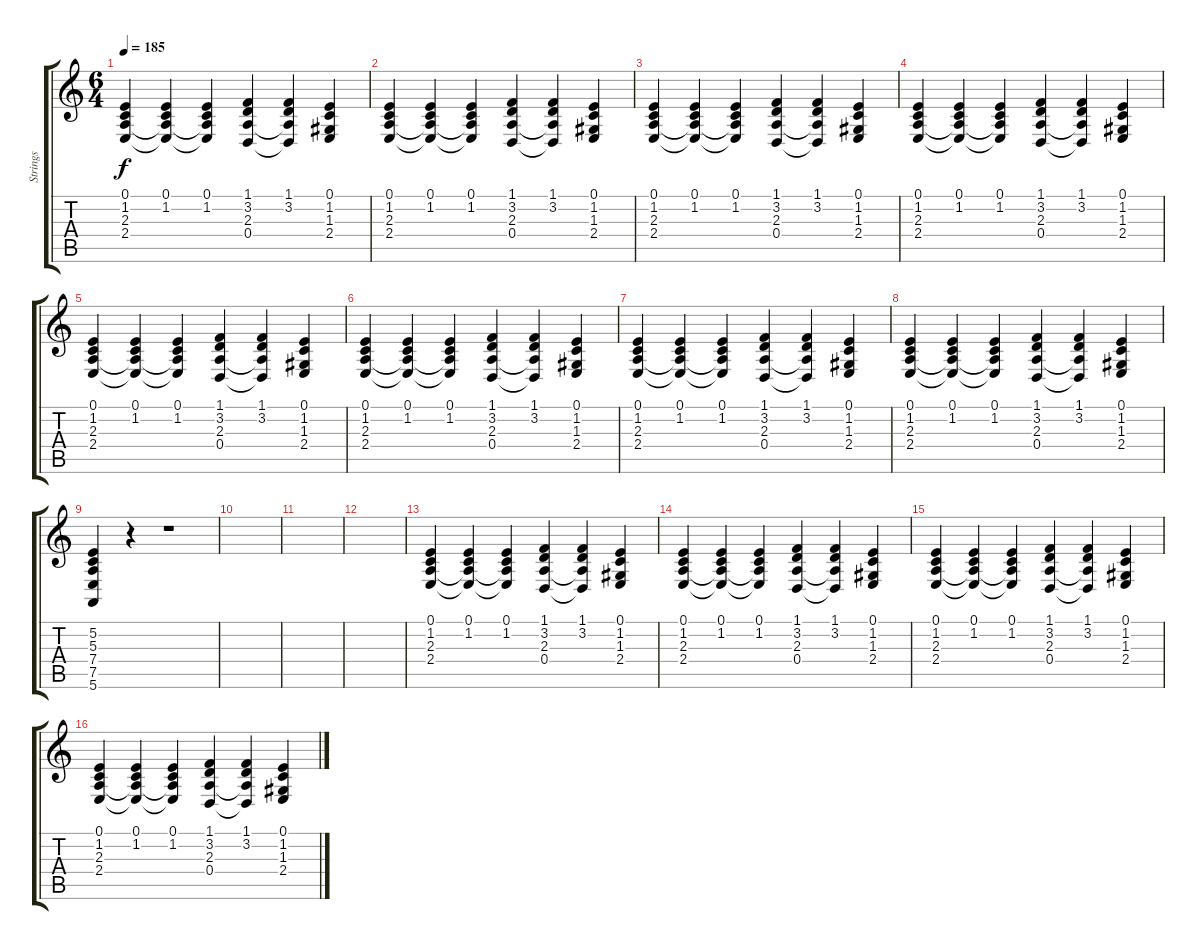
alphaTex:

\track ("Strings" "Strings") {instrument synthstrings1}
\staff {score tabs}
\tuning (E4 B3 G3 D3 A2 E2) {hide}
\ts (6 4)
\tempo 185
\clef g2
\ks c
(0.1 1.2 2.3 2.4).4{dy f} (0.1 1.2 2.3{t} 2.4{t}).4 (0.1 1.2 2.3{t} 2.4{t}).4 (1.1 3.2 2.3 0.4).4 (1.1 3.2 2.3{t} 0.4{t}).4 (0.1 1.2 1.3 2.4).4 |
(0.1 1.2 2.3 2.4).4 (0.1 1.2 2.3{t} 2.4{t}).4 (0.1 1.2 2.3{t} 2.4{t}).4 (1.1 3.2 2.3 0.4).4 (1.1 3.2 2.3{t} 0.4{t}).4 (0.1 1.2 1.3 2.4).4 |
(0.1 1.2 2.3 2.4).4 (0.1 1.2 2.3{t} 2.4{t}).4 (0.1 1.2 2.3{t} 2.4{t}).4 (1.1 3.2 2.3 0.4).4 (1.1 3.2 2.3{t} 0.4{t}).4 (0.1 1.2 1.3 2.4).4 |
(0.1 1.2 2.3 2.4).4 (0.1 1.2 2.3{t} 2.4{t}).4 (0.1 1.2 2.3{t} 2.4{t}).4 (1.1 3.2 2.3 0.4).4 (1.1 3.2 2.3{t} 0.4{t}).4 (0.1 1.2 1.3 2.4).4 |
(0.1 1.2 2.3 2.4).4 (0.1 1.2 2.3{t} 2.4{t}).4 (0.1 1.2 2.3{t} 2.4{t}).4 (1.1 3.2 2.3 0.4).4 (1.1 3.2 2.3{t} 0.4{t}).4 (0.1 1.2 1.3 2.4).4 |
(0.1 1.2 2.3 2.4).4 (0.1 1.2 2.3{t} 2.4{t}).4 (0.1 1.2 2.3{t} 2.4{t}).4 (1.1 3.2 2.3 0.4).4 (1.1 3.2 2.3{t} 0.4{t}).4 (0.1 1.2 1.3 2.4).4 |
(0.1 1.2 2.3 2.4).4 (0.1 1.2 2.3{t} 2.4{t}).4 (0.1 1.2 2.3{t} 2.4{t}).4 (1.1 3.2 2.3 0.4).4 (1.1 3.2 2.3{t} 0.4{t}).4 (0.1 1.2 1.3 2.4).4 |
(0.1 1.2 2.3 2.4).4 (0.1 1.2 2.3{t} 2.4{t}).4 (0.1 1.2 2.3{t} 2.4{t}).4 (1.1 3.2 2.3 0.4).4 (1.1 3.2 2.3{t} 0.4{t}).4 (0.1 1.2 1.3 2.4).4 |
(5.2 5.3 7.4 7.5 5.6).4{volume 16} r.4 r.1 |
|
|
|
(0.1 1.2 2.3 2.4).4 (0.1 1.2 2.3{t} 2.4{t}).4 (0.1 1.2 2.3{t} 2.4{t}).4 (1.1 3.2 2.3 0.4).4 (1.1 3.2 2.3{t} 0.4{t}).4 (0.1 1.2 1.3 2.4).4 |
(0.1 1.2 2.3 2.4).4 (0.1 1.2 2.3{t} 2.4{t}).4 (0.1 1.2 2.3{t} 2.4{t}).4 (1.1 3.2 2.3 0.4).4 (1.1 3.2 2.3{t} 0.4{t}).4 (0.1 1.2 1.3 2.4).4 |
(0.1 1.2 2.3 2.4).4 (0.1 1.2 2.3{t} 2.4{t}).4 (0.1 1.2 2.3{t} 2.4{t}).4 (1.1 3.2 2.3 0.4).4 (1.1 3.2 2.3{t} 0.4{t}).4 (0.1 1.2 1.3 2.4).4 |
(0.1 1.2 2.3 2.4).4 (0.1 1.2 2.3{t} 2.4{t}).4 (0.1 1.2 2.3{t} 2.4{t}).4 (1.1 3.2 2.3 0.4).4 (1.1 3.2 2.3{t} 0.4{t}).4 (0.1 1.2 1.3 2.4).4
